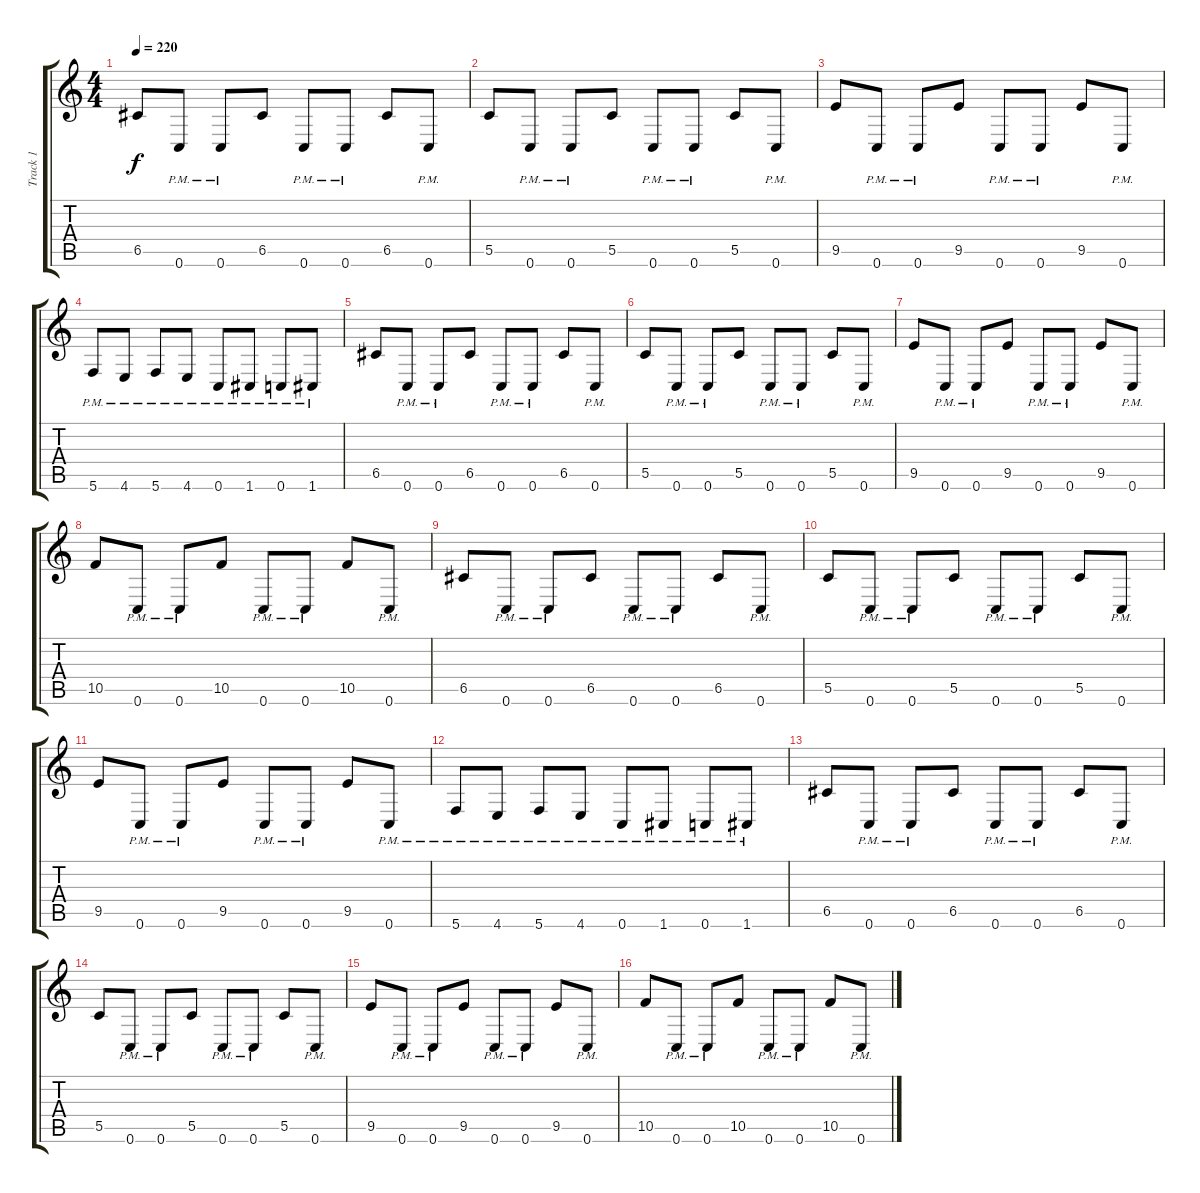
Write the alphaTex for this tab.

\track ("Track 1" "Track 1") {instrument overdrivenguitar}
\staff {score tabs}
\tuning (D4 A3 F3 C3 G2 C2) {hide}
\ts (4 4)
\tempo 220
\clef g2
\ks c
6.5.8{dy f} 0.6{pm}.8 0.6{pm}.8 6.5.8 0.6{pm}.8 0.6{pm}.8 6.5.8 0.6{pm}.8 |
5.5.8 0.6{pm}.8 0.6{pm}.8 5.5.8 0.6{pm}.8 0.6{pm}.8 5.5.8 0.6{pm}.8 |
9.5.8 0.6{pm}.8 0.6{pm}.8 9.5.8 0.6{pm}.8 0.6{pm}.8 9.5.8 0.6{pm}.8 |
5.6{pm}.8 4.6{pm}.8 5.6{pm}.8 4.6{pm}.8 0.6{pm}.8 1.6{pm}.8 0.6{pm}.8 1.6{pm}.8 |
6.5.8 0.6{pm}.8 0.6{pm}.8 6.5.8 0.6{pm}.8 0.6{pm}.8 6.5.8 0.6{pm}.8 |
5.5.8 0.6{pm}.8 0.6{pm}.8 5.5.8 0.6{pm}.8 0.6{pm}.8 5.5.8 0.6{pm}.8 |
9.5.8 0.6{pm}.8 0.6{pm}.8 9.5.8 0.6{pm}.8 0.6{pm}.8 9.5.8 0.6{pm}.8 |
10.5.8 0.6{pm}.8 0.6{pm}.8 10.5.8 0.6{pm}.8 0.6{pm}.8 10.5.8 0.6{pm}.8 |
6.5.8 0.6{pm}.8 0.6{pm}.8 6.5.8 0.6{pm}.8 0.6{pm}.8 6.5.8 0.6{pm}.8 |
5.5.8 0.6{pm}.8 0.6{pm}.8 5.5.8 0.6{pm}.8 0.6{pm}.8 5.5.8 0.6{pm}.8 |
9.5.8 0.6{pm}.8 0.6{pm}.8 9.5.8 0.6{pm}.8 0.6{pm}.8 9.5.8 0.6{pm}.8 |
5.6{pm}.8 4.6{pm}.8 5.6{pm}.8 4.6{pm}.8 0.6{pm}.8 1.6{pm}.8 0.6{pm}.8 1.6{pm}.8 |
6.5.8 0.6{pm}.8 0.6{pm}.8 6.5.8 0.6{pm}.8 0.6{pm}.8 6.5.8 0.6{pm}.8 |
5.5.8 0.6{pm}.8 0.6{pm}.8 5.5.8 0.6{pm}.8 0.6{pm}.8 5.5.8 0.6{pm}.8 |
9.5.8 0.6{pm}.8 0.6{pm}.8 9.5.8 0.6{pm}.8 0.6{pm}.8 9.5.8 0.6{pm}.8 |
10.5.8 0.6{pm}.8 0.6{pm}.8 10.5.8 0.6{pm}.8 0.6{pm}.8 10.5.8 0.6{pm}.8
